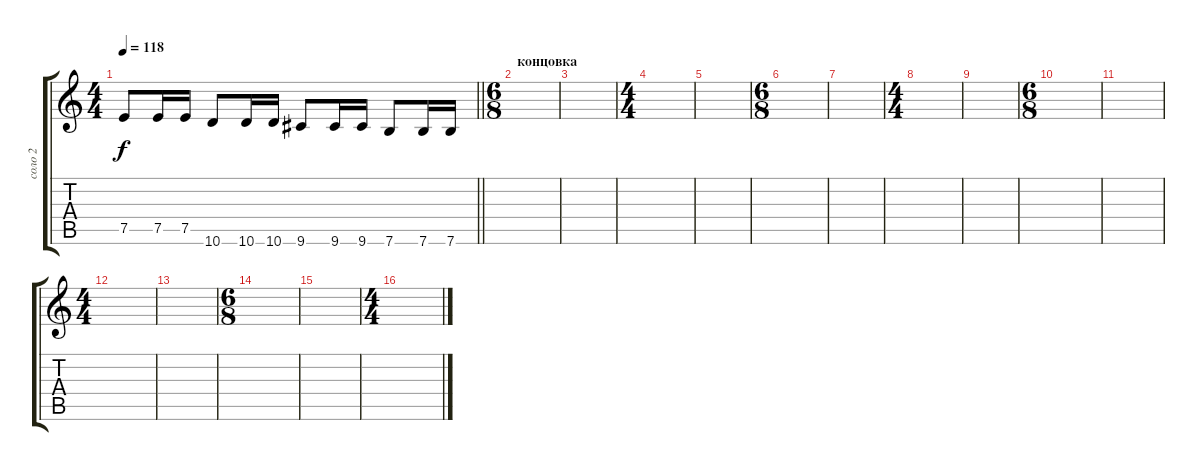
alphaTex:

\track ("соло 2" "соло 2") {instrument electricguitarmuted}
\staff {score tabs}
\tuning (E4 B3 G3 D3 A2 E2) {hide}
\ts (4 4)
\tempo 118
\clef g2
\barLineRight lightlight
\ks c
7.5.8{dy f} 7.5.16 7.5.16 10.6.8 10.6.16 10.6.16 9.6.8 9.6.16 9.6.16 7.6.8 7.6.16 7.6.16 |
\ts (6 8)
\section ("" "концовка")
|
|
\ts (4 4)
|
|
\ts (6 8)
|
|
\ts (4 4)
|
|
\ts (6 8)
|
|
\ts (4 4)
|
|
\ts (6 8)
|
|
\ts (4 4)
